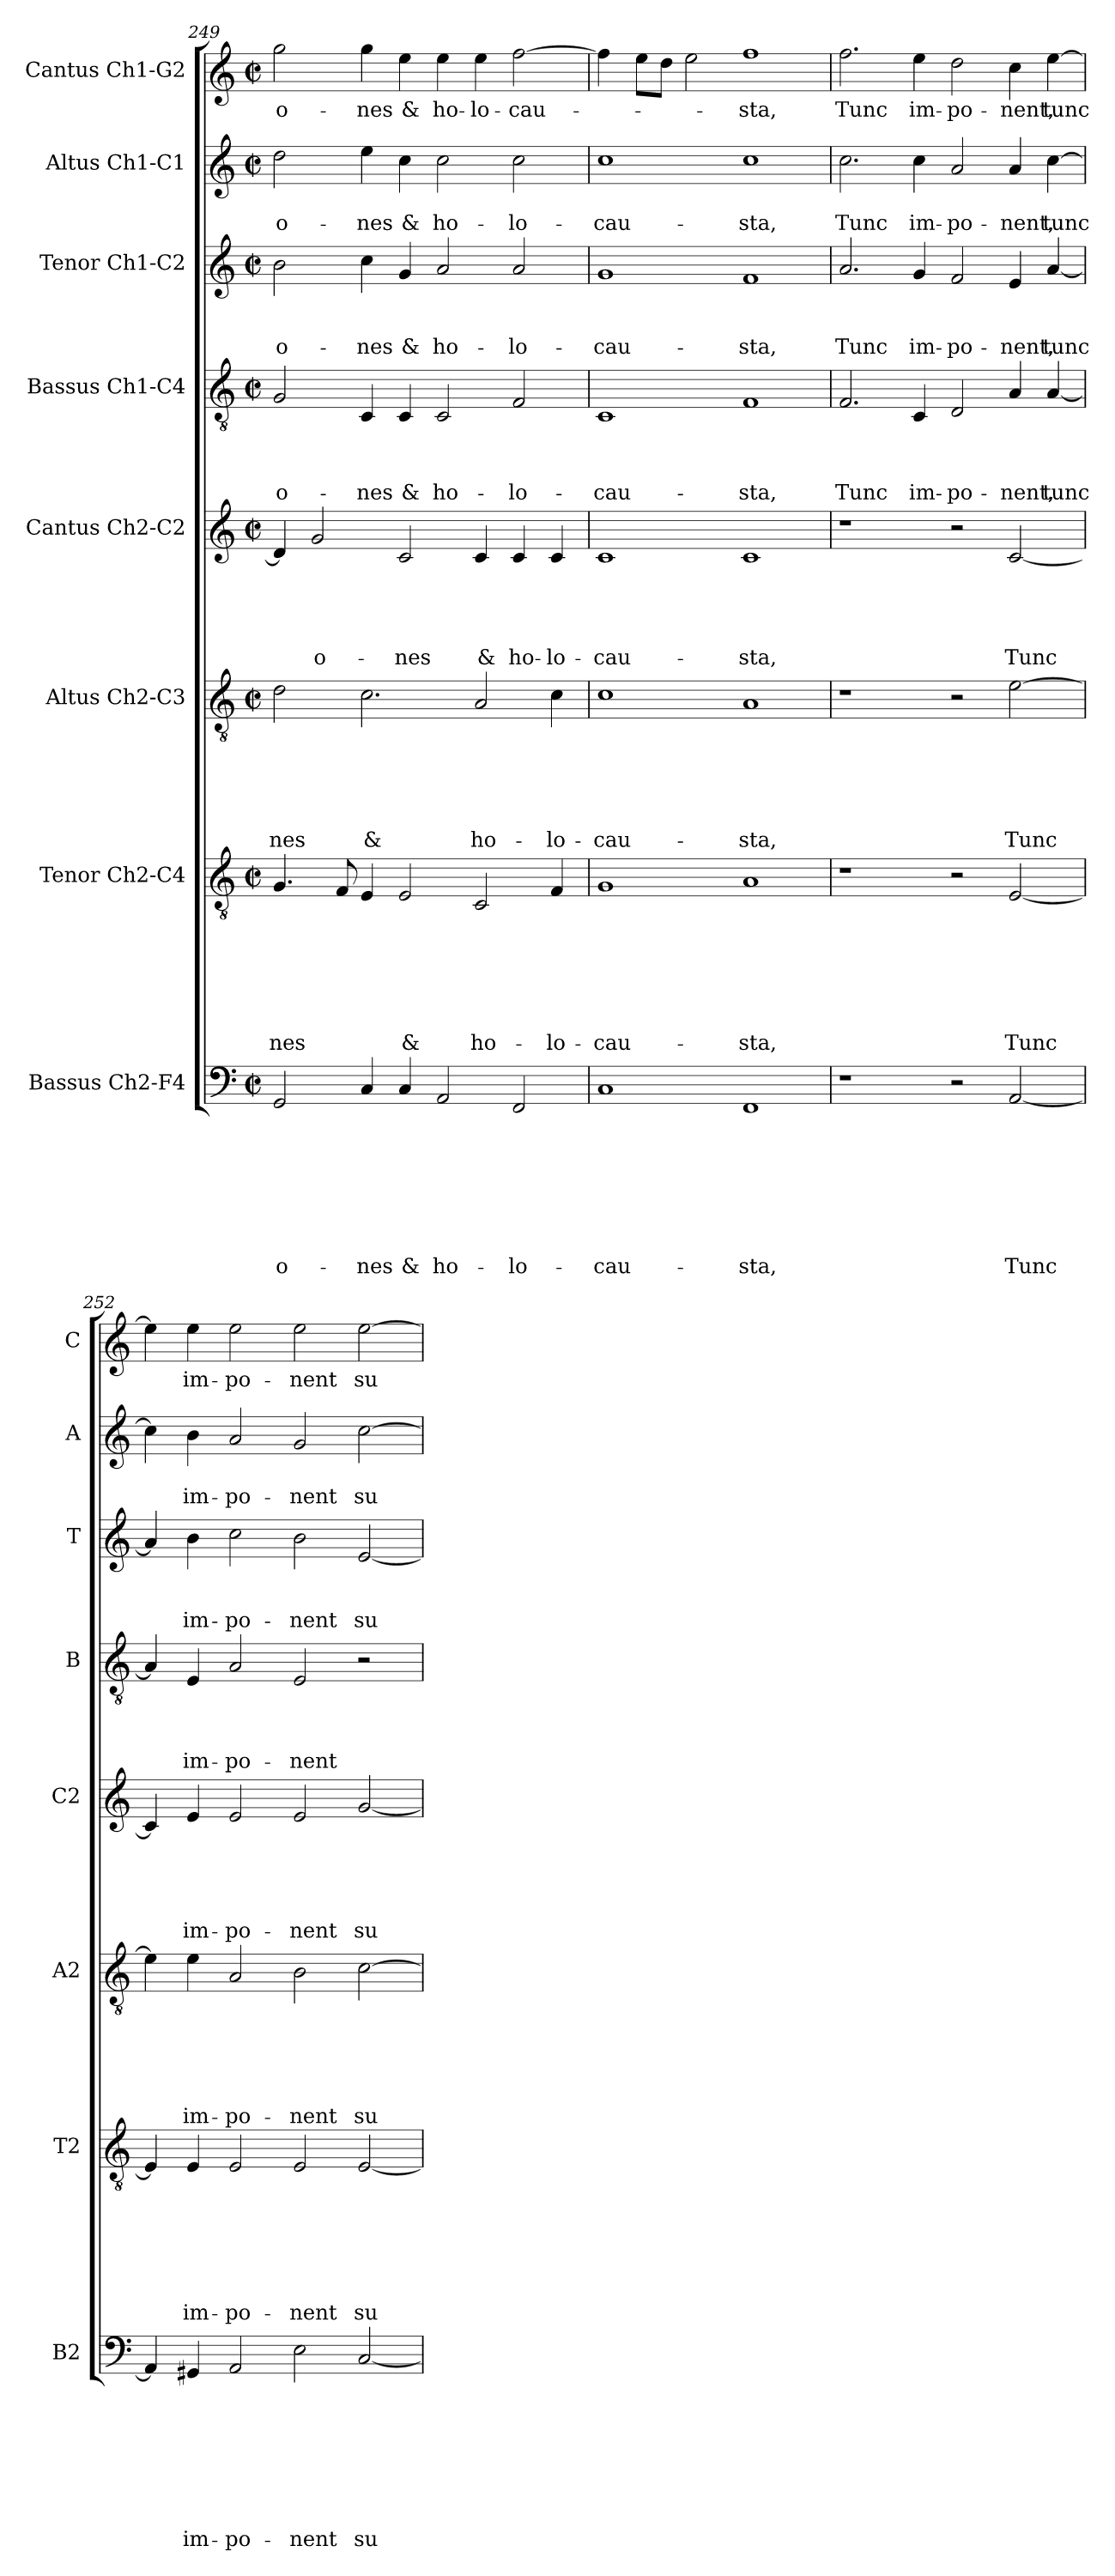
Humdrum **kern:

**kern	**text	**text	**text	**text	**text	**text	**text	**text	**kern	**text	**text	**text	**text	**text	**text	**text	**kern	**text	**text	**text	**text	**text	**text	**kern	**text	**text	**text	**text	**text	**kern	**text	**text	**text	**text	**kern	**text	**text	**text	**kern	**text	**text	**kern	**text
*part8	*part8	*part8	*part8	*part8	*part8	*part8	*part8	*part8	*part7	*part7	*part7	*part7	*part7	*part7	*part7	*part7	*part6	*part6	*part6	*part6	*part6	*part6	*part6	*part5	*part5	*part5	*part5	*part5	*part5	*part4	*part4	*part4	*part4	*part4	*part3	*part3	*part3	*part3	*part2	*part2	*part2	*part1	*part1
*staff8	*staff8	*staff8	*staff8	*staff8	*staff8	*staff8	*staff8	*staff8	*staff7	*staff7	*staff7	*staff7	*staff7	*staff7	*staff7	*staff7	*staff6	*staff6	*staff6	*staff6	*staff6	*staff6	*staff6	*staff5	*staff5	*staff5	*staff5	*staff5	*staff5	*staff4	*staff4	*staff4	*staff4	*staff4	*staff3	*staff3	*staff3	*staff3	*staff2	*staff2	*staff2	*staff1	*staff1
*I"Bassus Ch2-F4	*	*	*	*	*	*	*	*	*I"Tenor Ch2-C4	*	*	*	*	*	*	*	*I"Altus Ch2-C3	*	*	*	*	*	*	*I"Cantus Ch2-C2	*	*	*	*	*	*I"Bassus Ch1-C4	*	*	*	*	*I"Tenor Ch1-C2	*	*	*	*I"Altus Ch1-C1	*	*	*I"Cantus Ch1-G2	*
*I'B2	*	*	*	*	*	*	*	*	*I'T2	*	*	*	*	*	*	*	*I'A2	*	*	*	*	*	*	*I'C2	*	*	*	*	*	*I'B	*	*	*	*	*I'T	*	*	*	*I'A	*	*	*I'C	*
*clefF4	*	*	*	*	*	*	*	*	*clefGv2	*	*	*	*	*	*	*	*clefGv2	*	*	*	*	*	*	*clefG2	*	*	*	*	*	*clefGv2	*	*	*	*	*clefG2	*	*	*	*clefG2	*	*	*clefG2	*
*k[]	*	*	*	*	*	*	*	*	*k[]	*	*	*	*	*	*	*	*k[]	*	*	*	*	*	*	*k[]	*	*	*	*	*	*k[]	*	*	*	*	*k[]	*	*	*	*k[]	*	*	*k[]	*
*C:	*	*	*	*	*	*	*	*	*C:	*	*	*	*	*	*	*	*C:	*	*	*	*	*	*	*C:	*	*	*	*	*	*C:	*	*	*	*	*C:	*	*	*	*C:	*	*	*C:	*
*M2/2	*	*	*	*	*	*	*	*	*M2/2	*	*	*	*	*	*	*	*M2/2	*	*	*	*	*	*	*M2/2	*	*	*	*	*	*M2/2	*	*	*	*	*M2/2	*	*	*	*M2/2	*	*	*M2/2	*
*met(c|)	*	*	*	*	*	*	*	*	*met(c|)	*	*	*	*	*	*	*	*met(c|)	*	*	*	*	*	*	*met(c|)	*	*	*	*	*	*met(c|)	*	*	*	*	*met(c|)	*	*	*	*met(c|)	*	*	*met(c|)	*
=249	=249	=249	=249	=249	=249	=249	=249	=249	=249	=249	=249	=249	=249	=249	=249	=249	=249	=249	=249	=249	=249	=249	=249	=249	=249	=249	=249	=249	=249	=249	=249	=249	=249	=249	=249	=249	=249	=249	=249	=249	=249	=249	=249
!	!	!	!	!	!	!	!	!LO:LY:b	!	!	!	!	!	!	!	!LO:LY:b	!	!	!	!	!	!	!LO:LY:b	!	!	!	!	!	!	!	!	!	!	!LO:LY:b	!	!	!	!LO:LY:b	!	!	!LO:LY:b	!	!LO:LY:b
2GG/	.	.	.	.	.	.	.	-o-	4.G/	.	.	.	.	.	.	-nes	2d\	.	.	.	.	.	-nes	4d/]	.	.	.	.	.	2G/	.	.	.	-o-	2b\	.	.	-o-	2dd\	.	-o-	2gg\	-o-
!	!	!	!	!	!	!	!	!	!	!	!	!	!	!	!	!	!	!	!	!	!	!	!	!	!	!	!	!	!LO:LY:b	!	!	!	!	!	!	!	!	!	!	!	!	!	!
.	.	.	.	.	.	.	.	.	.	.	.	.	.	.	.	.	.	.	.	.	.	.	.	2g/	.	.	.	.	-o-	.	.	.	.	.	.	.	.	.	.	.	.	.	.
.	.	.	.	.	.	.	.	.	8F/	.	.	.	.	.	.	.	.	.	.	.	.	.	.	.	.	.	.	.	.	.	.	.	.	.	.	.	.	.	.	.	.	.	.
!	!	!	!	!	!	!	!	!LO:LY:b	!	!	!	!	!	!	!	!	!	!	!	!	!	!	!LO:LY:b	!	!	!	!	!	!	!	!	!	!	!LO:LY:b	!	!	!	!LO:LY:b	!	!	!LO:LY:b	!	!LO:LY:b
4C/	.	.	.	.	.	.	.	-nes	4E/	.	.	.	.	.	.	.	2.c\	.	.	.	.	.	&	.	.	.	.	.	.	4C/	.	.	.	-nes	4cc\	.	.	-nes	4ee\	.	-nes	4gg\	-nes
!	!	!	!	!	!	!	!	!LO:LY:b	!	!	!	!	!	!	!	!LO:LY:b	!	!	!	!	!	!	!	!	!	!	!	!	!LO:LY:b	!	!	!	!	!LO:LY:b	!	!	!	!LO:LY:b	!	!	!LO:LY:b	!	!LO:LY:b
4C/	.	.	.	.	.	.	.	&	2E/	.	.	.	.	.	.	&	.	.	.	.	.	.	.	2c/	.	.	.	.	-nes	4C/	.	.	.	&	4g/	.	.	&	4cc\	.	&	4ee\	&
!	!	!	!	!	!	!	!	!LO:LY:b	!	!	!	!	!	!	!	!	!	!	!	!	!	!	!	!	!	!	!	!	!	!	!	!	!	!LO:LY:b	!	!	!	!LO:LY:b	!	!	!LO:LY:b	!	!LO:LY:b
2AA/	.	.	.	.	.	.	.	ho-	.	.	.	.	.	.	.	.	.	.	.	.	.	.	.	.	.	.	.	.	.	2C/	.	.	.	ho-	2a/	.	.	ho-	2cc\	.	ho-	4ee\	ho-
!	!	!	!	!	!	!	!	!	!	!	!	!	!	!	!	!LO:LY:b	!	!	!	!	!	!	!LO:LY:b	!	!	!	!	!	!LO:LY:b	!	!	!	!	!	!	!	!	!	!	!	!	!	!LO:LY:b
.	.	.	.	.	.	.	.	.	2C/	.	.	.	.	.	.	ho-	2A/	.	.	.	.	.	ho-	4c/	.	.	.	.	&	.	.	.	.	.	.	.	.	.	.	.	.	4ee\	-lo-
!	!	!	!	!	!	!	!	!LO:LY:b	!	!	!	!	!	!	!	!	!	!	!	!	!	!	!	!	!	!	!	!	!LO:LY:b	!	!	!	!	!LO:LY:b	!	!	!	!LO:LY:b	!	!	!LO:LY:b	!	!LO:LY:b
2FF/	.	.	.	.	.	.	.	-lo-	.	.	.	.	.	.	.	.	.	.	.	.	.	.	.	4c/	.	.	.	.	ho-	2F/	.	.	.	-lo-	2a/	.	.	-lo-	2cc\	.	-lo-	[2ff\	-cau-
!	!	!	!	!	!	!	!	!	!	!	!	!	!	!	!	!LO:LY:b	!	!	!	!	!	!	!LO:LY:b	!	!	!	!	!	!LO:LY:b	!	!	!	!	!	!	!	!	!	!	!	!	!	!
.	.	.	.	.	.	.	.	.	4F/	.	.	.	.	.	.	-lo-	4c\	.	.	.	.	.	-lo-	4c/	.	.	.	.	-lo-	.	.	.	.	.	.	.	.	.	.	.	.	.	.
=250	=250	=250	=250	=250	=250	=250	=250	=250	=250	=250	=250	=250	=250	=250	=250	=250	=250	=250	=250	=250	=250	=250	=250	=250	=250	=250	=250	=250	=250	=250	=250	=250	=250	=250	=250	=250	=250	=250	=250	=250	=250	=250	=250
!	!	!	!	!	!	!	!	!LO:LY:b	!	!	!	!	!	!	!	!LO:LY:b	!	!	!	!	!	!	!LO:LY:b	!	!	!	!	!	!LO:LY:b	!	!	!	!	!LO:LY:b	!	!	!	!LO:LY:b	!	!	!LO:LY:b	!	!
1C	.	.	.	.	.	.	.	-cau-	1G	.	.	.	.	.	.	-cau-	1c	.	.	.	.	.	-cau-	1c	.	.	.	.	-cau-	1C	.	.	.	-cau-	1g	.	.	-cau-	1cc	.	-cau-	4ff\]	.
.	.	.	.	.	.	.	.	.	.	.	.	.	.	.	.	.	.	.	.	.	.	.	.	.	.	.	.	.	.	.	.	.	.	.	.	.	.	.	.	.	.	8ee\L	.
.	.	.	.	.	.	.	.	.	.	.	.	.	.	.	.	.	.	.	.	.	.	.	.	.	.	.	.	.	.	.	.	.	.	.	.	.	.	.	.	.	.	8dd\J	.
.	.	.	.	.	.	.	.	.	.	.	.	.	.	.	.	.	.	.	.	.	.	.	.	.	.	.	.	.	.	.	.	.	.	.	.	.	.	.	.	.	.	2ee\	.
!	!	!	!	!	!	!	!	!LO:LY:b	!	!	!	!	!	!	!	!LO:LY:b	!	!	!	!	!	!	!LO:LY:b	!	!	!	!	!	!LO:LY:b	!	!	!	!	!LO:LY:b	!	!	!	!LO:LY:b	!	!	!LO:LY:b	!	!LO:LY:b
1FF	.	.	.	.	.	.	.	-sta,	1A	.	.	.	.	.	.	-sta,	1A	.	.	.	.	.	-sta,	1c	.	.	.	.	-sta,	1F	.	.	.	-sta,	1f	.	.	-sta,	1cc	.	-sta,	1ff	-sta,
!!LO:LB:g=z
=251	=251	=251	=251	=251	=251	=251	=251	=251	=251	=251	=251	=251	=251	=251	=251	=251	=251	=251	=251	=251	=251	=251	=251	=251	=251	=251	=251	=251	=251	=251	=251	=251	=251	=251	=251	=251	=251	=251	=251	=251	=251	=251	=251
!	!	!	!	!	!	!	!	!	!	!	!	!	!	!	!	!	!	!	!	!	!	!	!	!	!	!	!	!	!	!	!	!	!	!LO:LY:b	!	!	!	!LO:LY:b	!	!	!LO:LY:b	!	!LO:LY:b
1r	.	.	.	.	.	.	.	.	1r	.	.	.	.	.	.	.	1r	.	.	.	.	.	.	1r	.	.	.	.	.	2.F/	.	.	.	Tunc	2.a/	.	.	Tunc	2.cc\	.	Tunc	2.ff\	Tunc
!	!	!	!	!	!	!	!	!	!	!	!	!	!	!	!	!	!	!	!	!	!	!	!	!	!	!	!	!	!	!	!	!	!	!LO:LY:b	!	!	!	!LO:LY:b	!	!	!LO:LY:b	!	!LO:LY:b
.	.	.	.	.	.	.	.	.	.	.	.	.	.	.	.	.	.	.	.	.	.	.	.	.	.	.	.	.	.	4C/	.	.	.	im-	4g/	.	.	im-	4cc\	.	im-	4ee\	im-
!	!	!	!	!	!	!	!	!	!	!	!	!	!	!	!	!	!	!	!	!	!	!	!	!	!	!	!	!	!	!	!	!	!	!LO:LY:b	!	!	!	!LO:LY:b	!	!	!LO:LY:b	!	!LO:LY:b
2r	.	.	.	.	.	.	.	.	2r	.	.	.	.	.	.	.	2r	.	.	.	.	.	.	2r	.	.	.	.	.	2D/	.	.	.	-po-	2f/	.	.	-po-	2a/	.	-po-	2dd\	-po-
!	!	!	!	!	!	!	!	!LO:LY:b	!	!	!	!	!	!	!	!LO:LY:b	!	!	!	!	!	!	!LO:LY:b	!	!	!	!	!	!LO:LY:b	!	!	!	!	!LO:LY:b	!	!	!	!LO:LY:b	!	!	!LO:LY:b	!	!LO:LY:b
[2AA/	.	.	.	.	.	.	.	Tunc	[2E/	.	.	.	.	.	.	Tunc	[2e\	.	.	.	.	.	Tunc	[2c/	.	.	.	.	Tunc	4A/	.	.	.	-nent,	4e/	.	.	-nent,	4a/	.	-nent,	4cc\	-nent,
!	!	!	!	!	!	!	!	!	!	!	!	!	!	!	!	!	!	!	!	!	!	!	!	!	!	!	!	!	!	!	!	!	!	!LO:LY:b	!	!	!	!LO:LY:b	!	!	!LO:LY:b	!	!LO:LY:b
.	.	.	.	.	.	.	.	.	.	.	.	.	.	.	.	.	.	.	.	.	.	.	.	.	.	.	.	.	.	[4A/	.	.	.	tunc	[4a/	.	.	tunc	[4cc\	.	tunc	[4ee\	tunc
=252	=252	=252	=252	=252	=252	=252	=252	=252	=252	=252	=252	=252	=252	=252	=252	=252	=252	=252	=252	=252	=252	=252	=252	=252	=252	=252	=252	=252	=252	=252	=252	=252	=252	=252	=252	=252	=252	=252	=252	=252	=252	=252	=252
4AA/]	.	.	.	.	.	.	.	.	4E/]	.	.	.	.	.	.	.	4e\]	.	.	.	.	.	.	4c/]	.	.	.	.	.	4A/]	.	.	.	.	4a/]	.	.	.	4cc\]	.	.	4ee\]	.
!	!	!	!	!	!	!	!	!LO:LY:b	!	!	!	!	!	!	!	!LO:LY:b	!	!	!	!	!	!	!LO:LY:b	!	!	!	!	!	!LO:LY:b	!	!	!	!	!LO:LY:b	!	!	!	!LO:LY:b	!	!	!LO:LY:b	!	!LO:LY:b
4GG#X/	.	.	.	.	.	.	.	im-	4E/	.	.	.	.	.	.	im-	4e\	.	.	.	.	.	im-	4e/	.	.	.	.	im-	4E/	.	.	.	im-	4b\	.	.	im-	4b\	.	im-	4ee\	im-
!	!	!	!	!	!	!	!	!LO:LY:b	!	!	!	!	!	!	!	!LO:LY:b	!	!	!	!	!	!	!LO:LY:b	!	!	!	!	!	!LO:LY:b	!	!	!	!	!LO:LY:b	!	!	!	!LO:LY:b	!	!	!LO:LY:b	!	!LO:LY:b
2AA/	.	.	.	.	.	.	.	-po-	2E/	.	.	.	.	.	.	-po-	2A/	.	.	.	.	.	-po-	2e/	.	.	.	.	-po-	2A/	.	.	.	-po-	2cc\	.	.	-po-	2a/	.	-po-	2ee\	-po-
!	!	!	!	!	!	!	!	!LO:LY:b	!	!	!	!	!	!	!	!LO:LY:b	!	!	!	!	!	!	!LO:LY:b	!	!	!	!	!	!LO:LY:b	!	!	!	!	!LO:LY:b	!	!	!	!LO:LY:b	!	!	!LO:LY:b	!	!LO:LY:b
2E\	.	.	.	.	.	.	.	-nent	2E/	.	.	.	.	.	.	-nent	2B\	.	.	.	.	.	-nent	2e/	.	.	.	.	-nent	2E/	.	.	.	-nent	2b\	.	.	-nent	2g/	.	-nent	2ee\	-nent
!	!	!	!	!	!	!	!	!LO:LY:b	!	!	!	!	!	!	!	!LO:LY:b	!	!	!	!	!	!	!LO:LY:b	!	!	!	!	!	!LO:LY:b	!	!	!	!	!	!	!	!	!LO:LY:b	!	!	!LO:LY:b	!	!LO:LY:b
[2C/	.	.	.	.	.	.	.	su-	[2E/	.	.	.	.	.	.	su-	[2c\	.	.	.	.	.	su-	[2g/	.	.	.	.	su-	2r	.	.	.	.	[2e/	.	.	su-	[2cc\	.	su-	[2ee\	su-
=	=	=	=	=	=	=	=	=	=	=	=	=	=	=	=	=	=	=	=	=	=	=	=	=	=	=	=	=	=	=	=	=	=	=	=	=	=	=	=	=	=	=	=
*-	*-	*-	*-	*-	*-	*-	*-	*-	*-	*-	*-	*-	*-	*-	*-	*-	*-	*-	*-	*-	*-	*-	*-	*-	*-	*-	*-	*-	*-	*-	*-	*-	*-	*-	*-	*-	*-	*-	*-	*-	*-	*-	*-
